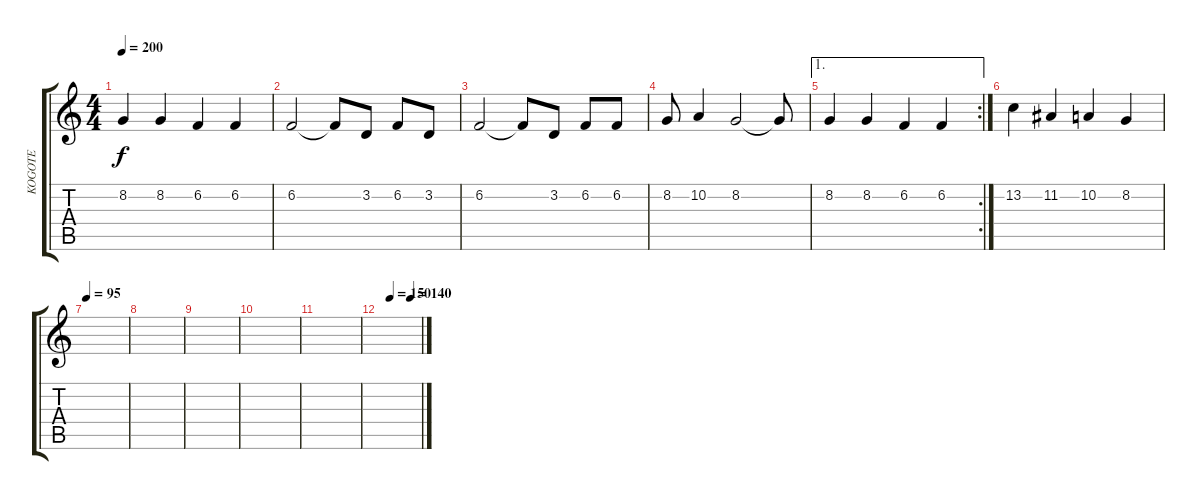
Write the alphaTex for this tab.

\track ("KOGOTE" "KOGOTE") {instrument brasssection}
\staff {score tabs}
\tuning (E4 B3 G3 D3 A2 E2) {hide}
\ts (4 4)
\tempo 200
\clef g2
\ks c
8.2.4{dy f} 8.2.4 6.2.4 6.2.4 |
6.2.2 6.2{t}.8 3.2.8 6.2.8 3.2.8 |
6.2.2 6.2{t}.8 3.2.8 6.2.8 6.2.8 |
8.2.8 10.2.4 8.2.2 8.2{t}.8 |
\ae 1
\rc 2
8.2.4 8.2.4 6.2.4 6.2.4 |
13.2.4 11.2.4 10.2.4 8.2.4 |
\tempo 95
|
|
|
|
|
\tempo (150 0.25)
\tempo (140 0.75)
